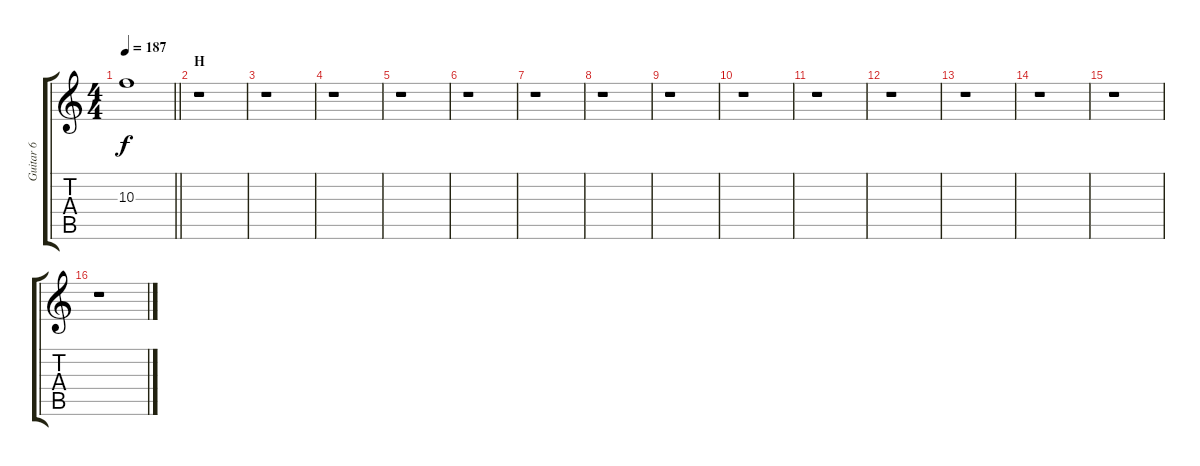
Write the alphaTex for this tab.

\track ("Guitar 6" "Guitar 6") {instrument distortionguitar}
\staff {score tabs}
\tuning (E4 B3 G3 D3 A2 E2) {hide}
\ts (4 4)
\tempo 187
\clef g2
\barLineRight lightlight
\ks c
10.3{t}.1{dy f} |
\section ("" "H")
r.1 |
r.1 |
r.1 |
r.1 |
r.1 |
r.1 |
r.1 |
r.1 |
r.1 |
r.1 |
r.1 |
r.1 |
r.1 |
r.1 |
r.1
